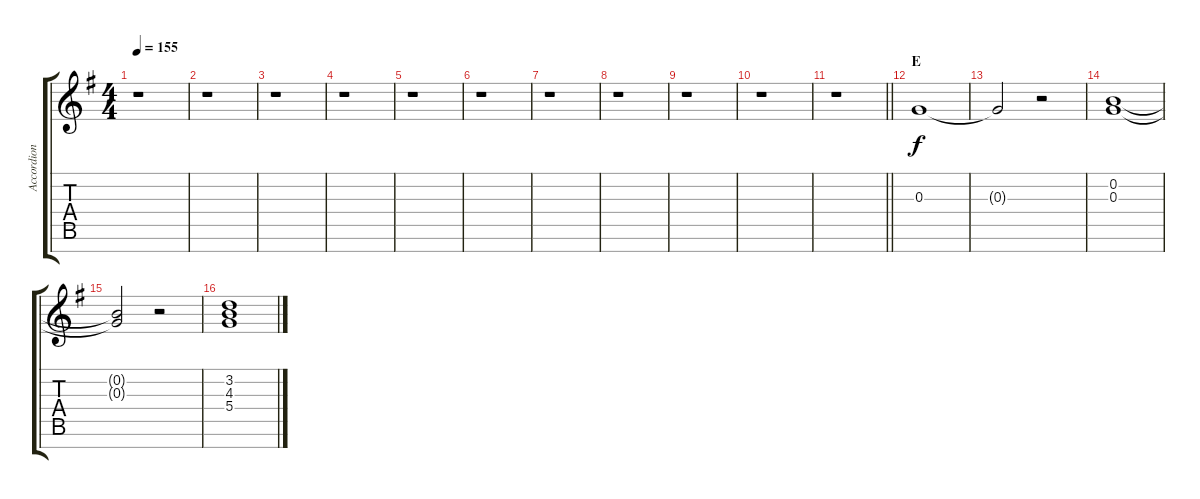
\track ("Accordion" "Accordion") {instrument accordion}
\staff {score tabs}
\tuning (E5 B4 G4 D4 A3 E3 B2) {hide}
\ts (4 4)
\tempo 155
\clef g2
\ks g
r.1{dy f} |
r.1 |
r.1 |
r.1 |
r.1 |
r.1 |
r.1 |
r.1 |
r.1 |
r.1 |
\barLineRight lightlight
r.1 |
\section ("" "E")
0.3.1 |
0.3{t}.2 r.2 |
(0.2 0.3).1 |
(0.2{t} 0.3{t}).2 r.2 |
(3.2 4.3 5.4).1
